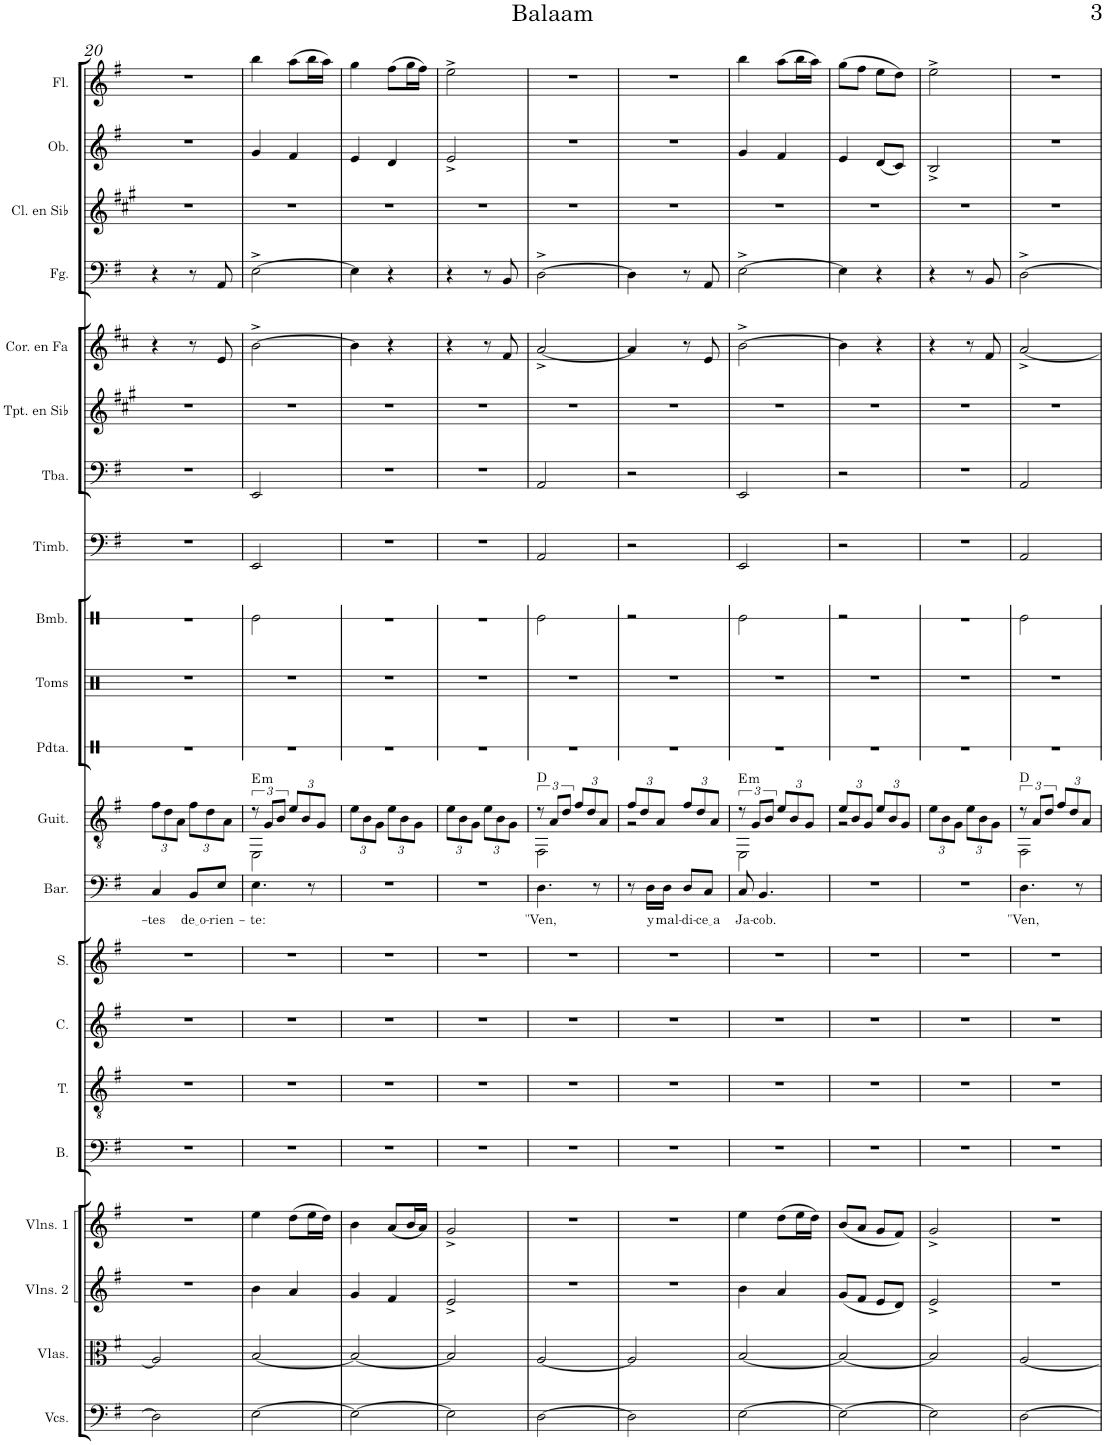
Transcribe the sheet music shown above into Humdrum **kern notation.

**kern	**kern	**kern	**kern	**kern	**kern	**kern	**kern	**kern	**text	**kern	**harte	**kern	**kern	**kern	**kern	**kern	**kern	**kern	**kern	**kern	**kern	**kern
*part21	*part20	*part19	*part18	*part17	*part16	*part15	*part14	*part13	*part13	*part12	*part12	*part11	*part10	*part9	*part8	*part7	*part6	*part5	*part4	*part3	*part2	*part1
*staff21	*staff20	*staff19	*staff18	*staff17	*staff16	*staff15	*staff14	*staff13	*staff13	*staff12	*	*staff11	*staff10	*staff9	*staff8	*staff7	*staff6	*staff5	*staff4	*staff3	*staff2	*staff1
*I"Violonchelos	*I"Violas	*I"Violines 2	*I"Violines 1	*I"Bajo	*I"Tenor	*I"Contralto	*I"Soprano	*I"Barítono	*	*I"Guitarra clásica	*	*I"Pandereta	*I"Toms	*I"Bombo	*I"Timbales	*I"Tuba	*I"Trompeta en Sib	*I"Trompa en Fa	*I"Fagot	*I"Clarinete en Sib	*I"Oboe	*I"Flauta
*I'Vcs.	*I'Vlas.	*I'Vlns. 2	*I'Vlns. 1	*I'B.	*I'T.	*I'C.	*I'S.	*I'Bar.	*	*I'Guit.	*	*I'Pdta.	*I'Toms	*I'Bmb.	*I'Timb.	*I'Tba.	*I'Tpt. en Sib	*	*I'Fg.	*I'Cl. en Sib	*I'Ob.	*I'Fl.
!!LO:PB:g=z
*clefF4	*clefC3	*clefG2	*clefG2	*clefF4	*clefGv2	*clefG2	*clefG2	*clefF4	*	*clefGv2	*	*clefX	*clefX	*clefX	*clefF4	*clefF4	*clefG2	*clefG2	*clefF4	*clefG2	*clefG2	*clefG2
*	*	*	*	*	*	*	*	*	*	*	*	*	*	*	*	*	*Trd1c2	*Trd4c7	*	*Trd1c2	*	*
*k[f#]	*k[f#]	*k[f#]	*k[f#]	*k[f#]	*k[f#]	*k[f#]	*k[f#]	*k[f#]	*	*k[f#]	*	*k[]	*k[]	*k[]	*k[f#]	*k[f#]	*k[f#c#g#]	*k[f#c#]	*k[f#]	*k[f#c#g#]	*k[f#]	*k[f#]
*M2/4	*M2/4	*M2/4	*M2/4	*M2/4	*M2/4	*M2/4	*M2/4	*M2/4	*	*M2/4	*	*M2/4	*M2/4	*M2/4	*M2/4	*M2/4	*M2/4	*M2/4	*M2/4	*M2/4	*M2/4	*M2/4
=20	=20	=20	=20	=20	=20	=20	=20	=20	=20	=20	=20	=20	=20	=20	=20	=20	=20	=20	=20	=20	=20	=20
!	!	!	!	!	!	!	!	!	!LO:LY:b	!	!	!	!	!	!	!	!	!	!	!	!	!
*	*	*	*	*	*	*	*	*	*	*Xbrackettup	*	*	*	*	*	*	*	*	*	*	*	*
2D\]	2A/]	2r	2r	2r	2r	2r	2r	4C/	-tes	12f#\L	.	2r	2r	2r	2r	2r	2r	4r	4r	2r	2r	2r
.	.	.	.	.	.	.	.	.	.	12d\	.	.	.	.	.	.	.	.	.	.	.	.
.	.	.	.	.	.	.	.	.	.	12A\J	.	.	.	.	.	.	.	.	.	.	.	.
!	!	!	!	!	!	!	!	!	!LO:LY:b	!	!	!	!	!	!	!	!	!	!	!	!	!
.	.	.	.	.	.	.	.	8BB/L	de o	12f#\L	.	.	.	.	.	.	.	8r	8r	.	.	.
.	.	.	.	.	.	.	.	.	.	12d\	.	.	.	.	.	.	.	.	.	.	.	.
!	!	!	!	!	!	!	!	!	!LO:LY:b	!	!	!	!	!	!	!	!	!	!	!	!	!
.	.	.	.	.	.	.	.	8E/J	-rien-	.	.	.	.	.	.	.	.	8e/	8AA/	.	.	.
.	.	.	.	.	.	.	.	.	.	12A\J	.	.	.	.	.	.	.	.	.	.	.	.
=21	=21	=21	=21	=21	=21	=21	=21	=21	=21	=21	=21	=21	=21	=21	=21	=21	=21	=21	=21	=21	=21	=21
!	!	!	!	!	!	!	!	!	!LO:LY:b	!	!	!	!	!	!	!	!	!	!	!	!	!
*	*	*	*	*	*	*	*	*	*	*brackettup	*	*	*	*	*	*	*	*	*	*	*	*
*	*	*	*	*	*	*	*	*	*	*^	*	*	*	*	*	*	*	*	*	*	*	*
!	!	!	!	!	!	!	!	!	!	!	!	!LO:H:kt=m	!	!	!	!	!	!	!	!	!	!	!
[2E\	[2B/	4b\	4ee\	2r	2r	2r	2r	4.E\	-te:	12r	2EE\	E:min	2r	2r	2Re\	2EE/	2EE/	2r	[2b^\	[2E^\	2r	4g/	4bb\
.	.	.	.	.	.	.	.	.	.	12G/L	.	.	.	.	.	.	.	.	.	.	.	.	.
.	.	.	.	.	.	.	.	.	.	12B/J	.	.	.	.	.	.	.	.	.	.	.	.	.
*	*	*	*	*	*	*	*	*	*	*Xbrackettup	*	*	*	*	*	*	*	*	*	*	*	*	*
.	.	4a/	(8dd\L	.	.	.	.	.	.	12e/L	.	.	.	.	.	.	.	.	.	.	.	4f#/	(8aa\L
.	.	.	.	.	.	.	.	.	.	12B/	.	.	.	.	.	.	.	.	.	.	.	.	.
.	.	.	16ee\L	.	.	.	.	8r	.	.	.	.	.	.	.	.	.	.	.	.	.	.	16bb\L
.	.	.	.	.	.	.	.	.	.	12G/J	.	.	.	.	.	.	.	.	.	.	.	.	.
.	.	.	16dd\JJ)	.	.	.	.	.	.	.	.	.	.	.	.	.	.	.	.	.	.	.	16aa\JJ)
*	*	*	*	*	*	*	*	*	*	*v	*v	*	*	*	*	*	*	*	*	*	*	*	*
=22	=22	=22	=22	=22	=22	=22	=22	=22	=22	=22	=22	=22	=22	=22	=22	=22	=22	=22	=22	=22	=22	=22
2E\_	2B/_	4g/	4b\	2r	2r	2r	2r	2r	.	12e\L	.	2r	2r	2r	2r	2r	2r	4b\]	4E\]	2r	4e/	4gg\
.	.	.	.	.	.	.	.	.	.	12B\	.	.	.	.	.	.	.	.	.	.	.	.
.	.	.	.	.	.	.	.	.	.	12G\J	.	.	.	.	.	.	.	.	.	.	.	.
.	.	4f#/	(8a/L	.	.	.	.	.	.	12e\L	.	.	.	.	.	.	.	4r	4r	.	4d/	(8ff#\L
.	.	.	.	.	.	.	.	.	.	12B\	.	.	.	.	.	.	.	.	.	.	.	.
.	.	.	16b/L	.	.	.	.	.	.	.	.	.	.	.	.	.	.	.	.	.	.	16gg\L
.	.	.	.	.	.	.	.	.	.	12G\J	.	.	.	.	.	.	.	.	.	.	.	.
.	.	.	16a/JJ)	.	.	.	.	.	.	.	.	.	.	.	.	.	.	.	.	.	.	16ff#\JJ)
=23	=23	=23	=23	=23	=23	=23	=23	=23	=23	=23	=23	=23	=23	=23	=23	=23	=23	=23	=23	=23	=23	=23
2E\]	2B/]	2e^/	2g^/	2r	2r	2r	2r	2r	.	12e\L	.	2r	2r	2r	2r	2r	2r	4r	4r	2r	2e^/	2ee^\
.	.	.	.	.	.	.	.	.	.	12B\	.	.	.	.	.	.	.	.	.	.	.	.
.	.	.	.	.	.	.	.	.	.	12G\J	.	.	.	.	.	.	.	.	.	.	.	.
.	.	.	.	.	.	.	.	.	.	12e\L	.	.	.	.	.	.	.	8r	8r	.	.	.
.	.	.	.	.	.	.	.	.	.	12B\	.	.	.	.	.	.	.	.	.	.	.	.
.	.	.	.	.	.	.	.	.	.	.	.	.	.	.	.	.	.	8f#/	8BB/	.	.	.
.	.	.	.	.	.	.	.	.	.	12G\J	.	.	.	.	.	.	.	.	.	.	.	.
=24	=24	=24	=24	=24	=24	=24	=24	=24	=24	=24	=24	=24	=24	=24	=24	=24	=24	=24	=24	=24	=24	=24
!	!	!	!	!	!	!	!	!	!LO:LY:b	!	!	!	!	!	!	!	!	!	!	!	!	!
*	*	*	*	*	*	*	*	*	*	*brackettup	*	*	*	*	*	*	*	*	*	*	*	*
*	*	*	*	*	*	*	*	*	*	*^	*	*	*	*	*	*	*	*	*	*	*	*
[2D\	[2A/	2r	2r	2r	2r	2r	2r	4.D\	"Ven,	12r	2FF#\	D:maj	2r	2r	2Re\	2AA/	2AA/	2r	[2a^/	[2D^\	2r	2r	2r
.	.	.	.	.	.	.	.	.	.	12A/L	.	.	.	.	.	.	.	.	.	.	.	.	.
.	.	.	.	.	.	.	.	.	.	12d/J	.	.	.	.	.	.	.	.	.	.	.	.	.
*	*	*	*	*	*	*	*	*	*	*Xbrackettup	*	*	*	*	*	*	*	*	*	*	*	*	*
.	.	.	.	.	.	.	.	.	.	12f#/L	.	.	.	.	.	.	.	.	.	.	.	.	.
.	.	.	.	.	.	.	.	.	.	12d/	.	.	.	.	.	.	.	.	.	.	.	.	.
.	.	.	.	.	.	.	.	8r	.	.	.	.	.	.	.	.	.	.	.	.	.	.	.
.	.	.	.	.	.	.	.	.	.	12A/J	.	.	.	.	.	.	.	.	.	.	.	.	.
=25	=25	=25	=25	=25	=25	=25	=25	=25	=25	=25	=25	=25	=25	=25	=25	=25	=25	=25	=25	=25	=25	=25	=25
2D\]	2A/]	2r	2r	2r	2r	2r	2r	8r	.	12f#/L	2r	.	2r	2r	2r	2r	2r	2r	4a/]	4D\]	2r	2r	2r
.	.	.	.	.	.	.	.	.	.	12d/	.	.	.	.	.	.	.	.	.	.	.	.	.
!	!	!	!	!	!	!	!	!	!LO:LY:b	!	!	!	!	!	!	!	!	!	!	!	!	!	!
.	.	.	.	.	.	.	.	16D\LL	y	.	.	.	.	.	.	.	.	.	.	.	.	.	.
.	.	.	.	.	.	.	.	.	.	12A/J	.	.	.	.	.	.	.	.	.	.	.	.	.
!	!	!	!	!	!	!	!	!	!LO:LY:b	!	!	!	!	!	!	!	!	!	!	!	!	!	!
.	.	.	.	.	.	.	.	16D\JJ	mal-	.	.	.	.	.	.	.	.	.	.	.	.	.	.
!	!	!	!	!	!	!	!	!	!LO:LY:b	!	!	!	!	!	!	!	!	!	!	!	!	!	!
.	.	.	.	.	.	.	.	8D/L	-di-	12f#/L	.	.	.	.	.	.	.	.	8r	8r	.	.	.
.	.	.	.	.	.	.	.	.	.	12d/	.	.	.	.	.	.	.	.	.	.	.	.	.
!	!	!	!	!	!	!	!	!	!LO:LY:b	!	!	!	!	!	!	!	!	!	!	!	!	!	!
.	.	.	.	.	.	.	.	8C/J	ce a	.	.	.	.	.	.	.	.	.	8e/	8AA/	.	.	.
.	.	.	.	.	.	.	.	.	.	12A/J	.	.	.	.	.	.	.	.	.	.	.	.	.
=26	=26	=26	=26	=26	=26	=26	=26	=26	=26	=26	=26	=26	=26	=26	=26	=26	=26	=26	=26	=26	=26	=26	=26
!	!	!	!	!	!	!	!	!	!LO:LY:b	!	!	!	!	!	!	!	!	!	!	!	!	!	!
*	*	*	*	*	*	*	*	*	*	*brackettup	*	*	*	*	*	*	*	*	*	*	*	*	*
!	!	!	!	!	!	!	!	!	!	!	!	!LO:H:kt=m	!	!	!	!	!	!	!	!	!	!	!
[2E\	[2B/	4b\	4ee\	2r	2r	2r	2r	8C/	Ja-	12r	2EE\	E:min	2r	2r	2Re\	2EE/	2EE/	2r	[2b^\	[2E^\	2r	4g/	4bb\
.	.	.	.	.	.	.	.	.	.	12G/L	.	.	.	.	.	.	.	.	.	.	.	.	.
!	!	!	!	!	!	!	!	!	!LO:LY:b	!	!	!	!	!	!	!	!	!	!	!	!	!	!
.	.	.	.	.	.	.	.	4.BB/	-cob.	.	.	.	.	.	.	.	.	.	.	.	.	.	.
.	.	.	.	.	.	.	.	.	.	12B/J	.	.	.	.	.	.	.	.	.	.	.	.	.
*	*	*	*	*	*	*	*	*	*	*Xbrackettup	*	*	*	*	*	*	*	*	*	*	*	*	*
.	.	4a/	(8dd\L	.	.	.	.	.	.	12e/L	.	.	.	.	.	.	.	.	.	.	.	4f#/	(8aa\L
.	.	.	.	.	.	.	.	.	.	12B/	.	.	.	.	.	.	.	.	.	.	.	.	.
.	.	.	16ee\L	.	.	.	.	.	.	.	.	.	.	.	.	.	.	.	.	.	.	.	16bb\L
.	.	.	.	.	.	.	.	.	.	12G/J	.	.	.	.	.	.	.	.	.	.	.	.	.
.	.	.	16dd\JJ)	.	.	.	.	.	.	.	.	.	.	.	.	.	.	.	.	.	.	.	16aa\JJ)
=27	=27	=27	=27	=27	=27	=27	=27	=27	=27	=27	=27	=27	=27	=27	=27	=27	=27	=27	=27	=27	=27	=27	=27
2E\_	2B/_	(8g/L	(8b/L	2r	2r	2r	2r	2r	.	12e/L	2r	.	2r	2r	2r	2r	2r	2r	4b\]	4E\]	2r	4e/	(8gg\L
.	.	.	.	.	.	.	.	.	.	12B/	.	.	.	.	.	.	.	.	.	.	.	.	.
.	.	8f#/J	8a/J	.	.	.	.	.	.	.	.	.	.	.	.	.	.	.	.	.	.	.	8ff#\J
.	.	.	.	.	.	.	.	.	.	12G/J	.	.	.	.	.	.	.	.	.	.	.	.	.
.	.	8e/L	8g/L	.	.	.	.	.	.	12e/L	.	.	.	.	.	.	.	.	4r	4r	.	(8d/L	8ee\L
.	.	.	.	.	.	.	.	.	.	12B/	.	.	.	.	.	.	.	.	.	.	.	.	.
.	.	8d/J)	8f#/J)	.	.	.	.	.	.	.	.	.	.	.	.	.	.	.	.	.	.	8c/J)	8dd\J)
.	.	.	.	.	.	.	.	.	.	12G/J	.	.	.	.	.	.	.	.	.	.	.	.	.
*	*	*	*	*	*	*	*	*	*	*v	*v	*	*	*	*	*	*	*	*	*	*	*	*
=28	=28	=28	=28	=28	=28	=28	=28	=28	=28	=28	=28	=28	=28	=28	=28	=28	=28	=28	=28	=28	=28	=28
2E\]	2B/]	2e^/	2g^/	2r	2r	2r	2r	2r	.	12e\L	.	2r	2r	2r	2r	2r	2r	4r	4r	2r	2B^/	2ee^\
.	.	.	.	.	.	.	.	.	.	12B\	.	.	.	.	.	.	.	.	.	.	.	.
.	.	.	.	.	.	.	.	.	.	12G\J	.	.	.	.	.	.	.	.	.	.	.	.
.	.	.	.	.	.	.	.	.	.	12e\L	.	.	.	.	.	.	.	8r	8r	.	.	.
.	.	.	.	.	.	.	.	.	.	12B\	.	.	.	.	.	.	.	.	.	.	.	.
.	.	.	.	.	.	.	.	.	.	.	.	.	.	.	.	.	.	8f#/	8BB/	.	.	.
.	.	.	.	.	.	.	.	.	.	12G\J	.	.	.	.	.	.	.	.	.	.	.	.
=29	=29	=29	=29	=29	=29	=29	=29	=29	=29	=29	=29	=29	=29	=29	=29	=29	=29	=29	=29	=29	=29	=29
!	!	!	!	!	!	!	!	!	!LO:LY:b	!	!	!	!	!	!	!	!	!	!	!	!	!
*	*	*	*	*	*	*	*	*	*	*brackettup	*	*	*	*	*	*	*	*	*	*	*	*
*	*	*	*	*	*	*	*	*	*	*^	*	*	*	*	*	*	*	*	*	*	*	*
[2D\	[2A/	2r	2r	2r	2r	2r	2r	4.D\	"Ven,	12r	2FF#\	D:maj	2r	2r	2Re\	2AA/	2AA/	2r	[2a^/	[2D^\	2r	2r	2r
.	.	.	.	.	.	.	.	.	.	12A/L	.	.	.	.	.	.	.	.	.	.	.	.	.
.	.	.	.	.	.	.	.	.	.	12d/J	.	.	.	.	.	.	.	.	.	.	.	.	.
*	*	*	*	*	*	*	*	*	*	*Xbrackettup	*	*	*	*	*	*	*	*	*	*	*	*	*
.	.	.	.	.	.	.	.	.	.	12f#/L	.	.	.	.	.	.	.	.	.	.	.	.	.
.	.	.	.	.	.	.	.	.	.	12d/	.	.	.	.	.	.	.	.	.	.	.	.	.
.	.	.	.	.	.	.	.	8r	.	.	.	.	.	.	.	.	.	.	.	.	.	.	.
.	.	.	.	.	.	.	.	.	.	12A/J	.	.	.	.	.	.	.	.	.	.	.	.	.
*	*	*	*	*	*	*	*	*	*	*v	*v	*	*	*	*	*	*	*	*	*	*	*	*
=	=	=	=	=	=	=	=	=	=	=	=	=	=	=	=	=	=	=	=	=	=	=
*-	*-	*-	*-	*-	*-	*-	*-	*-	*-	*-	*-	*-	*-	*-	*-	*-	*-	*-	*-	*-	*-	*-
